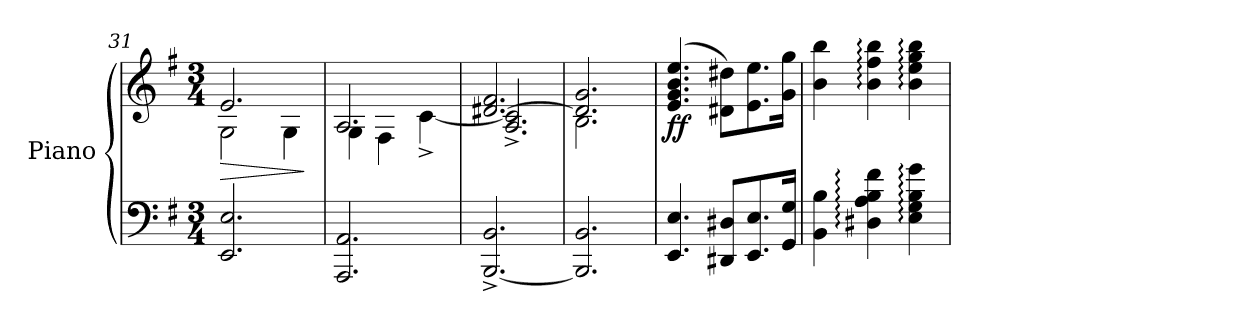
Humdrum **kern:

**kern	**kern	**dynam
*part1	*part1	*part1
*staff2	*staff1	*staff1/2
*I"Piano	*	*
*I'Pno.	*	*
!!LO:PB:g=z
*clefF4	*clefG2	*
*k[f#]	*k[f#]	*
*M3/4	*M3/4	*
=31	=31	=31
!	!	!LO:HP:b
*	*^	*
2.EE/ 2.E/	2.e/	2G\	>
.	.	4G\	.
*	*v	*v	*
.	.	]
=32	=32	=32
*	*^	*
2.AAA/ 2.AA/	2.A/	4G\	.
.	.	4F#\	.
.	.	[4c^\	.
=33	=33	=33	=33
[2.BBB/^ 2.BB/^	[2.d#X/ 2.f#/	2.A/^ 2.c/]^	.
=34	=34	=34	=34
2.BBB/] 2.BB/	2.d#/] 2.g/	2.B\	.
=35	=35	=35	=35
!	!	!	!LO:DY:b
*	*v	*v	*
4.EE/ 4.E/	(>4.e/ 4.g/ 4.b/ 4.ee/	ff
8DD#X/ 8D#X/L	8d#X\ 8dd#X\L)	.
8.EE/ 8.E/	8.e\ 8.ee\	.
16GG/ 16G/Jk	16g\ 16gg\Jk	.
=36	=36	=36
4BB\ 4B\	4b\ 4bb\	.
4D#X\: 4A\: 4B\: 4f#\:	4b\: 4ff#\: 4bb\:	.
4E\: 4G\: 4B\: 4g\:	4b\: 4ee\: 4gg\: 4bb\:	.
=	=	=
*-	*-	*-
